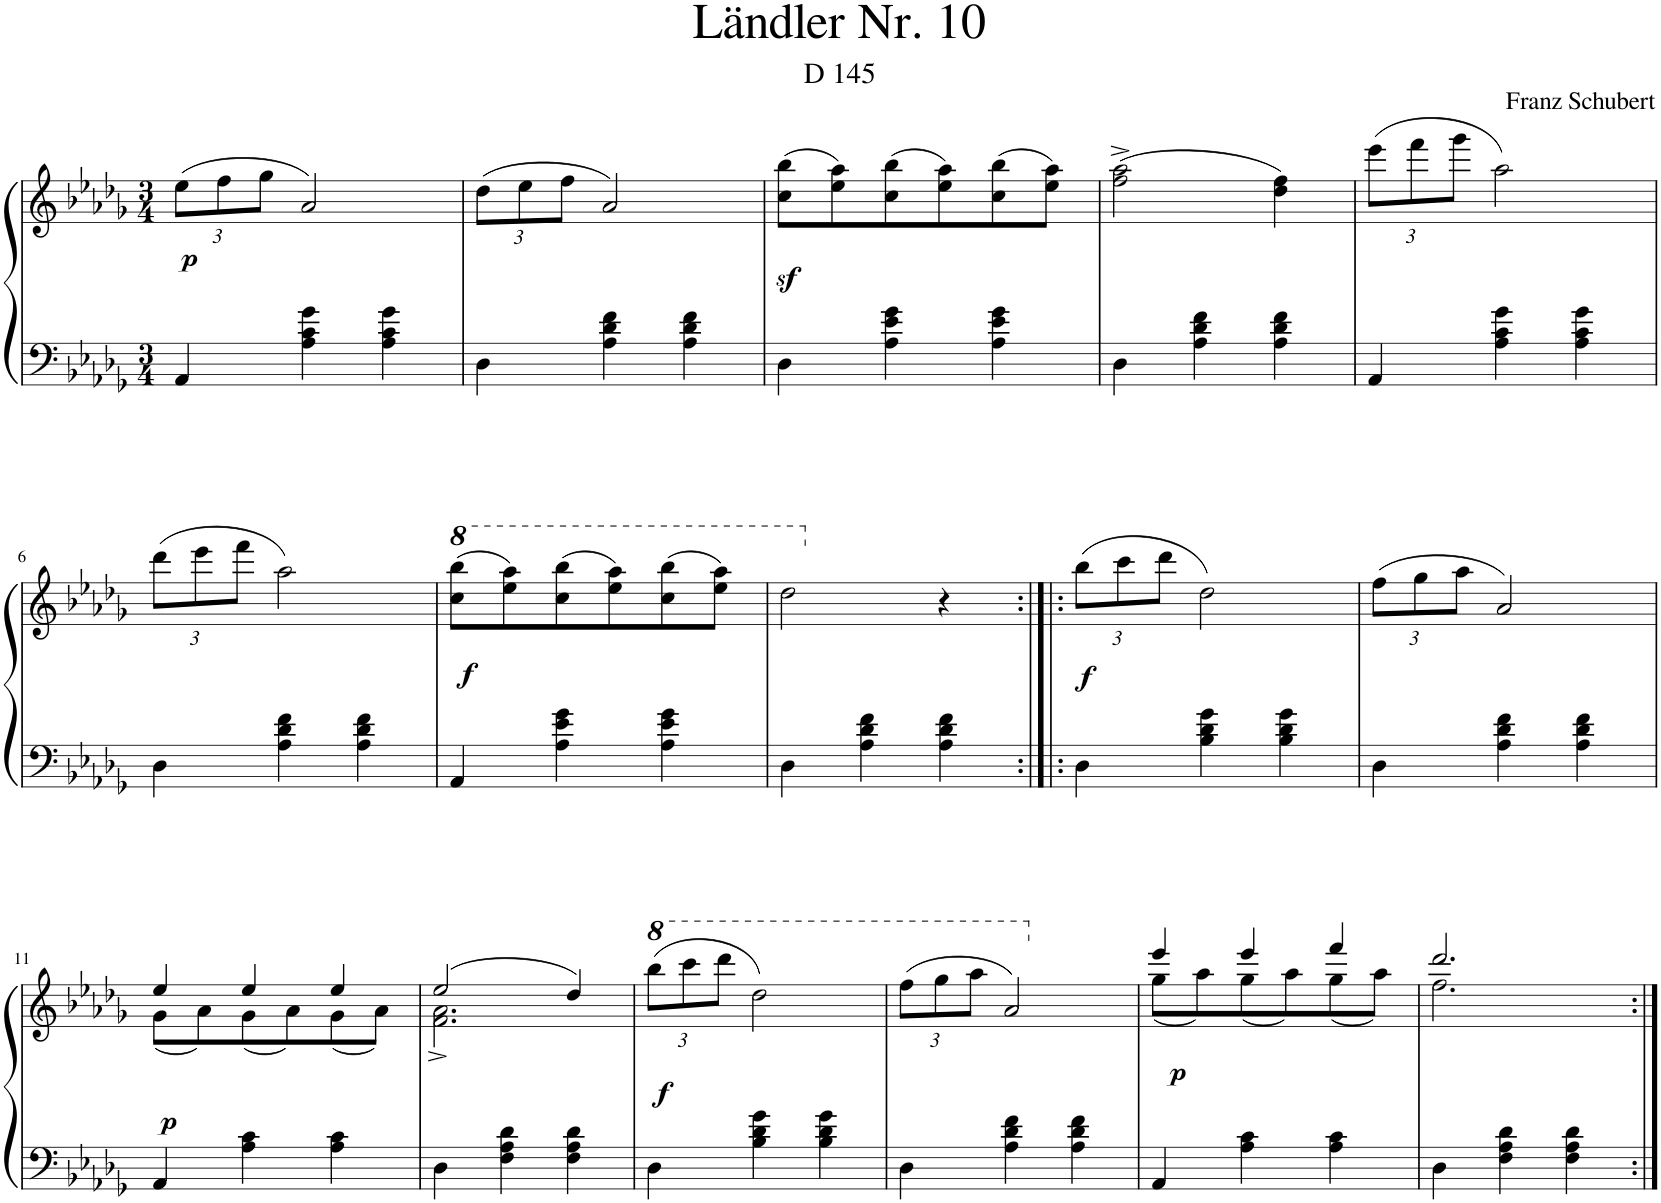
**kern	**kern	**dynam
*part1	*part1	*part1
*staff2	*staff1	*staff1/2
*I"Piano	*	*
*I'Pno.	*	*
*clefF4	*clefG2	*
*k[b-e-a-d-g-]	*k[b-e-a-d-g-]	*
*M3/4	*M3/4	*
*	*Xbrackettup	*
=1	=1	=1
!	!	!LO:DY:b
4AA-/	(12ee-\L	p
.	12ff\	.
.	12gg-\J	.
4A-\ 4c\ 4g-\	2a-/)	.
4A-\ 4c\ 4g-\	.	.
=2	=2	=2
4D-\	(12dd-\L	.
.	12ee-\	.
.	12ff\J	.
4A-\ 4d-\ 4f\	2a-/)	.
4A-\ 4d-\ 4f\	.	.
=3	=3	=3
4D-\	(8cc\z< 8bb-\z<L	.
.	8ee-\ 8aa-\)	.
4A-\ 4e-\ 4g-\	(8cc\ 8bb-\	.
.	8ee-\ 8aa-\)	.
4A-\ 4e-\ 4g-\	(8cc\ 8bb-\	.
.	8ee-\ 8aa-\J)	.
=4	=4	=4
4D-\	(2ff\^ 2aa-\^	.
4A-\ 4d-\ 4f\	.	.
4A-\ 4d-\ 4f\	4dd-\ 4ff\)	.
=5	=5	=5
4AA-/	(12eee-\L	.
.	12fff\	.
.	12ggg-\J	.
4A-\ 4c\ 4g-\	2aa-\)	.
4A-\ 4c\ 4g-\	.	.
!!LO:LB:g=z
=6	=6	=6
4D-\	(12ddd-\L	.
.	12eee-\	.
.	12fff\J	.
4A-\ 4d-\ 4f\	2aa-\)	.
4A-\ 4d-\ 4f\	.	.
=7	=7	=7
*	*8va	*
!	!	!LO:DY:b
4AA-/	(8ccc\ 8bbb-\L	f
.	8eee-\ 8aaa-\)	.
4A-\ 4e-\ 4g-\	(8ccc\ 8bbb-\	.
.	8eee-\ 8aaa-\)	.
4A-\ 4e-\ 4g-\	(8ccc\ 8bbb-\	.
.	8eee-\ 8aaa-\J)	.
=8	=8	=8
4D-\	2ddd-\	.
4A-\ 4d-\ 4f\	.	.
*	*X8va	*
4A-\ 4d-\ 4f\	4r	.
=9:|!|:	=9:|!|:	=9:|!|:
!	!	!LO:DY:b
4D-\	(12bb-\L	f
.	12ccc\	.
.	12ddd-\J	.
4B-\ 4d-\ 4g-\	2dd-\)	.
4B-\ 4d-\ 4g-\	.	.
=10	=10	=10
4D-\	(12ff\L	.
.	12gg-\	.
.	12aa-\J	.
4A-\ 4d-\ 4f\	2a-/)	.
4A-\ 4d-\ 4f\	.	.
!!LO:LB:g=z
=11	=11	=11
*	*^	*
!	!	!	!LO:DY:a=2
4AA-/	4ee-/	(8g-\L	p
.	.	8a-\)	.
4A-\ 4c\	4ee-/	(8g-\	.
.	.	8a-\)	.
4A-\ 4c\	4ee-/	(8g-\	.
.	.	8a-\J)	.
=12	=12	=12	=12
4D-\	(2ee-/	2.f\^ 2.a-\^	.
4F\ 4A-\ 4d-\	.	.	.
4F\ 4A-\ 4d-\	4dd-/)	.	.
*	*v	*v	*
=13	=13	=13
*	*8va	*
!	!	!LO:DY:b
4D-\	(12bbb-\L	f
.	12cccc\	.
.	12dddd-\J	.
4B-\ 4d-\ 4g-\	2ddd-\)	.
4B-\ 4d-\ 4g-\	.	.
=14	=14	=14
4D-\	(12fff\L	.
.	12ggg-\	.
.	12aaa-\J	.
4A-\ 4d-\ 4f\	2aa-/)	.
4A-\ 4d-\ 4f\	.	.
=15	=15	=15
*	*X8va	*
*	*^	*
!	!	!	!LO:DY:b
4AA-/	4eee-/	(8gg-\L	p
.	.	8aa-\)	.
4A-\ 4c\	4eee-/	(8gg-\	.
.	.	8aa-\)	.
4A-\ 4c\	4fff/	(8gg-\	.
.	.	8aa-\J)	.
=16	=16	=16	=16
4D-\	2.ddd-/	2.ff\	.
4F\ 4A-\ 4d-\	.	.	.
4F\ 4A-\ 4d-\	.	.	.
*	*v	*v	*
=:|!	=:|!	=:|!
*-	*-	*-
